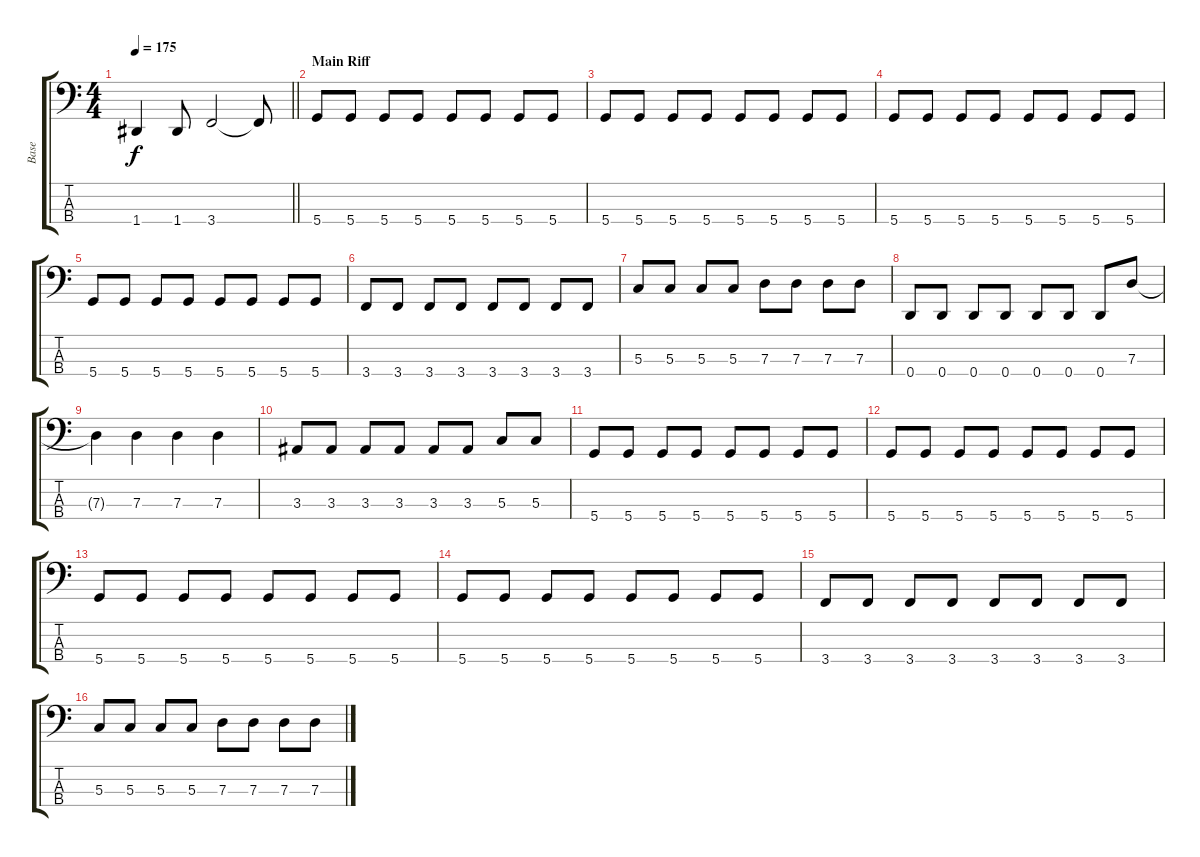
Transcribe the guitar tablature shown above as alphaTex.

\track ("Base" "Base") {instrument electricbasspick}
\staff {score tabs}
\tuning (F2 C2 G1 D1) {hide}
\ts (4 4)
\tempo 175
\clef f4
\barLineRight lightlight
\ks c
1.4.4{dy f} 1.4.8 3.4.2 3.4{t}.8 |
\section ("" "Main Riff")
5.4.8 5.4.8 5.4.8 5.4.8 5.4.8 5.4.8 5.4.8 5.4.8 |
5.4.8 5.4.8 5.4.8 5.4.8 5.4.8 5.4.8 5.4.8 5.4.8 |
5.4.8 5.4.8 5.4.8 5.4.8 5.4.8 5.4.8 5.4.8 5.4.8 |
5.4.8 5.4.8 5.4.8 5.4.8 5.4.8 5.4.8 5.4.8 5.4.8 |
3.4.8 3.4.8 3.4.8 3.4.8 3.4.8 3.4.8 3.4.8 3.4.8 |
5.3.8 5.3.8 5.3.8 5.3.8 7.3.8 7.3.8 7.3.8 7.3.8 |
0.4.8 0.4.8 0.4.8 0.4.8 0.4.8 0.4.8 0.4.8 7.3.8 |
7.3{t}.4 7.3.4 7.3.4 7.3.4 |
3.3.8 3.3.8 3.3.8 3.3.8 3.3.8 3.3.8 5.3.8 5.3.8 |
5.4.8 5.4.8 5.4.8 5.4.8 5.4.8 5.4.8 5.4.8 5.4.8 |
5.4.8 5.4.8 5.4.8 5.4.8 5.4.8 5.4.8 5.4.8 5.4.8 |
5.4.8 5.4.8 5.4.8 5.4.8 5.4.8 5.4.8 5.4.8 5.4.8 |
5.4.8 5.4.8 5.4.8 5.4.8 5.4.8 5.4.8 5.4.8 5.4.8 |
3.4.8 3.4.8 3.4.8 3.4.8 3.4.8 3.4.8 3.4.8 3.4.8 |
5.3.8 5.3.8 5.3.8 5.3.8 7.3.8 7.3.8 7.3.8 7.3.8
